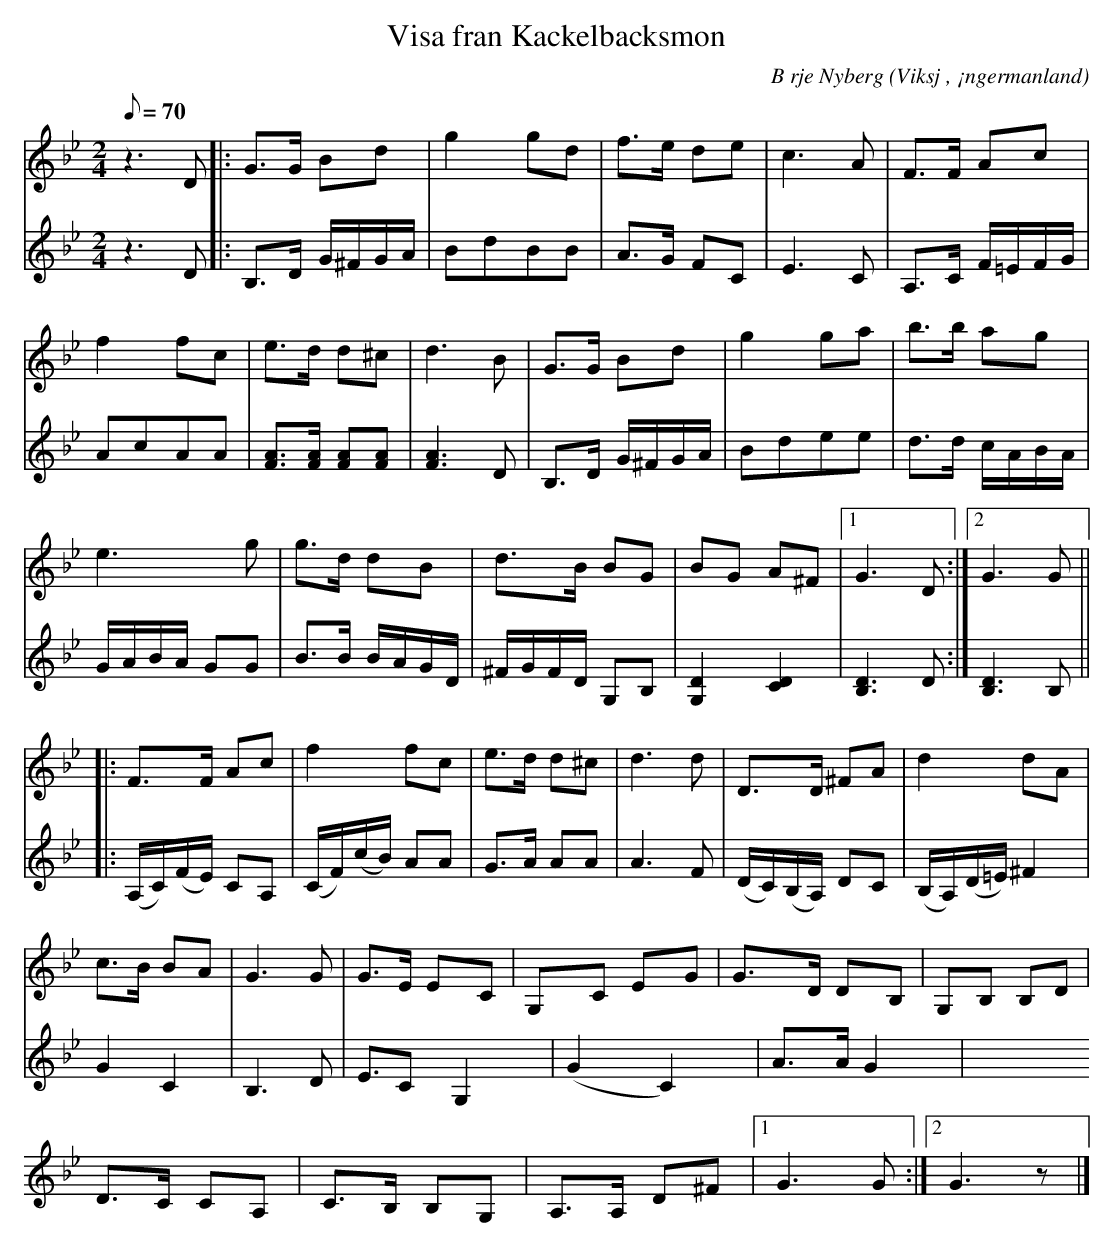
X:1
T:Visa fran Kackelbacksmon
C:B rje Nyberg
O:Viksj , ¡ngermanland
M:2/4
L:1/8
Q:70
K:Gm
V:1
z2> D2|: G>G Bd | g2 gd | f>e de | c2>A2 | F>F Ac |
f2 fc | e>d d^c | d2>B2 | G>G Bd |g2 ga | b>b ag |
e2> g2 | g>d dB |d>B BG |BG A^F |1 G2> D2 :|2 G2> G2 ||
|: F>F Ac | f2 fc | e>d d^c | d2>d2 | D>D ^FA | d2 dA |
c>B BA |G2> G2 | G>E EC | G,C EG | G>D DB, | G,B, B,D |
D>C CA, | C>B, B,G, | A,>A, D^F |1 G2> G2 :|2 G2> z2 |]
V:2
z2> D2 |: B,>D G/2^F/2G/2A/2 | BdBB | A>G FC | E2>C2 | A,>C F/2=E/2F/2G/2 |
AcAA | [AF]>[AF] [AF][AF] | [A2F2]> D2 | B,>D G/2^F/2G/2A/2 | Bdee | d>d c/2A/2B/2A/2 |
G/2A/2B/2A/2 GG | B>B B/2A/2G/2D/2 | ^F/2G/2F/2D/2 G,B, | [G,2D2] [C2D2] | [D2B,2]> D2 :| [D2B,2]> B,2 ||
|: (A,/2C/2)(F/2E/2) CA, | (C/2F/2)(c/2B/2) AA | G>A AA | A2> F2 | (D/2C/2)(B,/2A,/2) DC | (B,/2A,/2)(D/2=E/2) ^F2 |
G2 C2 | B,2> D2 | E>C2 G,2, |(G2C2) |A>A G2 |
